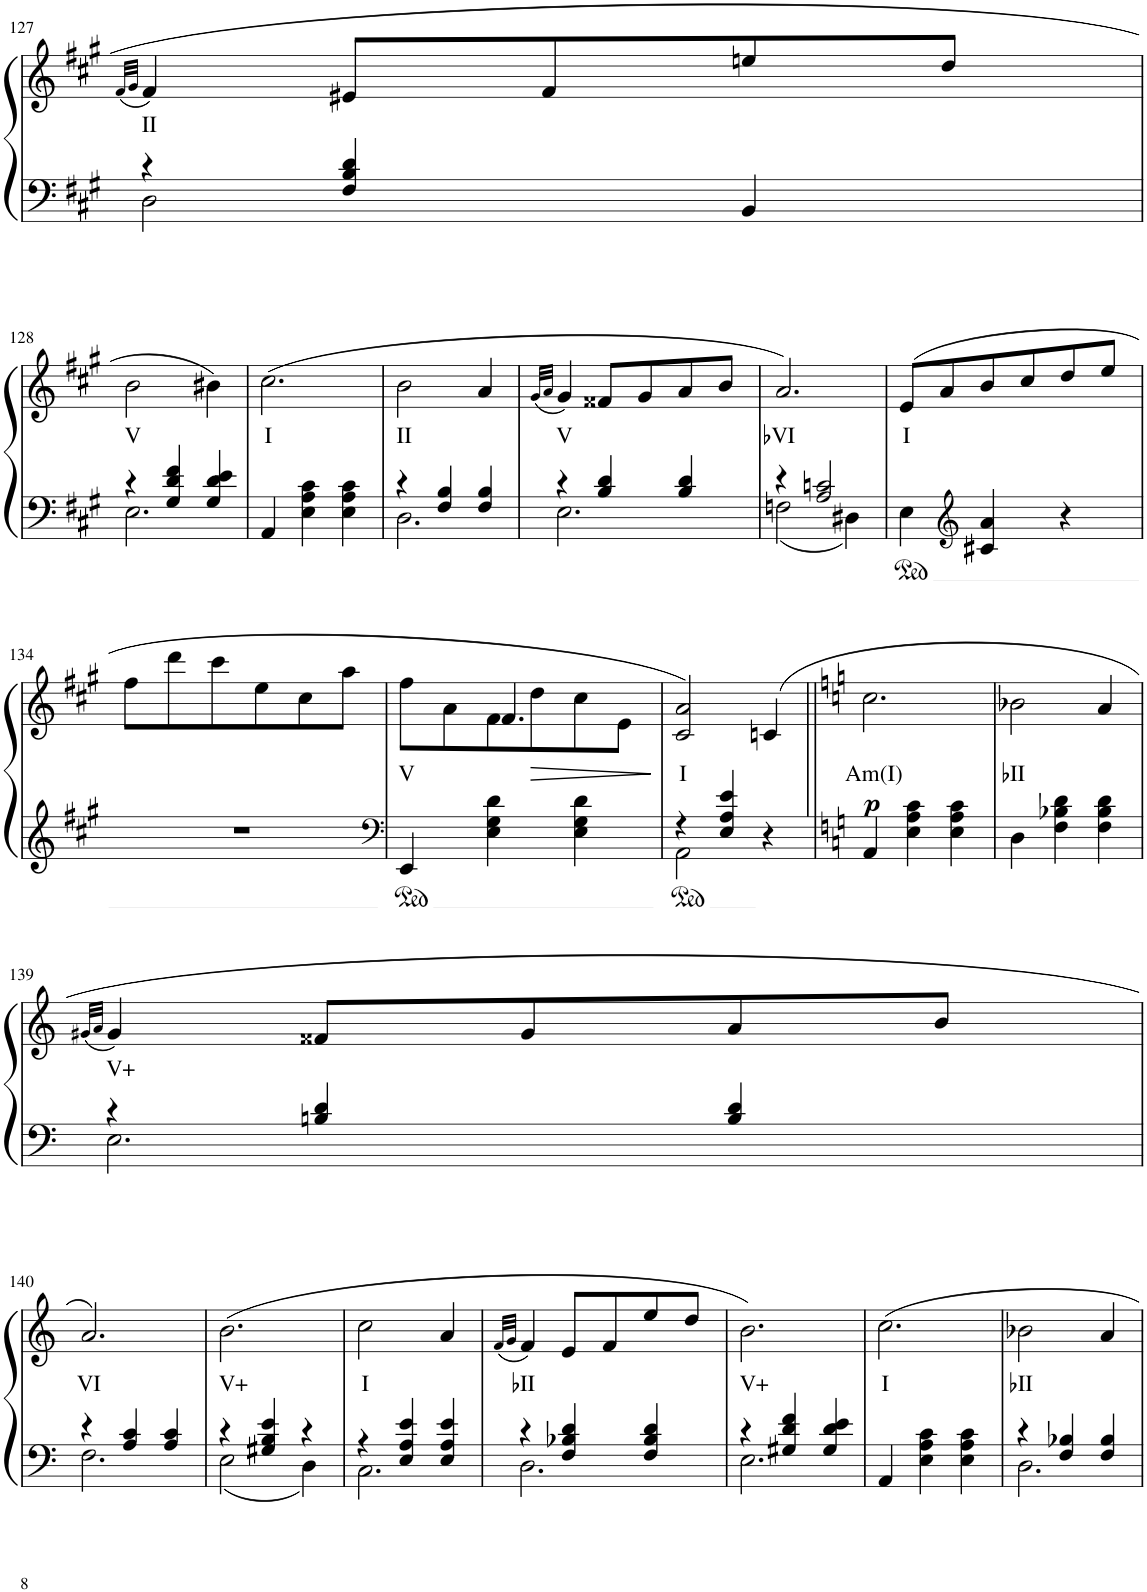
**kern	**kern	**text	**dynam
*part1	*part1	*part1	*part1
*staff2	*staff1	*staff1	*staff1/2
*I"Piano	*	*	*
*I'Pno	*	*	*
!!LO:PB:g=z
*clefF4	*clefG2	*	*
*k[f#c#g#]	*k[f#c#g#]	*	*
*M3/4	*M3/4	*	*
=127	=127	=127	=127
.	(32qf#/LLL	.	.
.	32qg#/JJJ	.	.
*^	*	*	*
!	!	!	!LO:LY:b	!
4r	2D\	4f#/)	II	.
4F#/ 4B/ 4d/	.	8e#X/L	.	.
.	.	8f#/	.	.
4BB/	4ryy	8een/	.	.
.	.	8dd/J	.	.
!!LO:LB:g=z
=128	=128	=128	=128	=128
!	!	!	!LO:LY:b	!
4r	2.E\	2b\	V	.
4G#/ 4d/ 4f#/	.	.	.	.
4G#/ 4d/ 4e/	.	4b#X\	.	.
*v	*v	*	*	*
=129	=129	=129	=129
!	!	!LO:LY:b	!
4AA/	(2.cc#\	I	.
4E\ 4A\ 4c#\	.	.	.
4E\ 4A\ 4c#\	.	.	.
=130	=130	=130	=130
*^	*	*	*
!	!	!	!LO:LY:b	!
4r	2.D\	2b\	II	.
4F#/ 4B/	.	.	.	.
4F#/ 4B/	.	4a/	.	.
=131	=131	=131	=131	=131
.	.	(32qg#/LLL	.	.
.	.	32qa/JJJ	.	.
!	!	!	!LO:LY:b	!
4r	2.E\	4g#/)	V	.
4B/ 4d/	.	8f##X/L	.	.
.	.	8g#/	.	.
4B/ 4d/	.	8a/	.	.
.	.	8b/J	.	.
=132	=132	=132	=132	=132
!	!	!	!LO:LY:b	!
4r	2Fn\	2.a/)	♭VI	.
2A/ 2cn/	.	.	.	.
.	4D#X\	.	.	.
=133	=133	=133	=133	=133
!	!	!	!LO:LY:b	!
*v	*v	*	*	*
4E\	(8e/L	I	.
.	8a/	.	.
*clefG2	*	*	*
4c#X/ 4a/	8b/	.	.
.	8cc#/	.	.
4r	8dd/	.	.
.	8ee/J	.	.
!!LO:LB:g=z
=134	=134	=134	=134
2.r	8ff#\L	.	.
.	8ddd\	.	.
.	8ccc#\	.	.
.	8ee\	.	.
.	8cc#\	.	.
.	8aa\J	.	.
=135	=135	=135	=135
*clefF4	*	*	*
!	!	!LO:LY:b	!
*	*^	*	*
4EE/	8ff#\L	4ryy	V	.
.	8a\	.	.	.
4E\ 4G#\ 4d\	8f#\	4.f#/	.	.
!	!	!	!	!LO:HP:b
.	8dd\	.	.	>
4E\ 4G#\ 4d\	8cc#\	.	.	.
.	8e\J	8ryy	.	.
*	*v	*v	*	*
.	.	.	]
=136	=136	=136	=136
*^	*	*	*
!	!	!	!LO:LY:b	!
4r	2AA\	2c#/ 2a/)	I	.
4E/ 4A/ 4e/	.	.	.	.
4r	4ryy	(4cn/	.	.
*v	*v	*	*	*
=137||	=137||	=137||	=137||
*k[]	*k[]	*	*
*^	*	*	*
!	!	!	!LO:LY:b	!LO:DY:b
*v	*v	*	*	*
4AA/	2.cc\	Am(I)	p
4E\ 4A\ 4c\	.	.	.
4E\ 4A\ 4c\	.	.	.
=138	=138	=138	=138
!	!	!LO:LY:b	!
4D\	2b-X\	♭II	.
4F\ 4B-X\ 4d\	.	.	.
4F\ 4B-\ 4d\	4a/	.	.
!!LO:LB:g=z
=139	=139	=139	=139
.	(32qg#X/LLL	.	.
.	32qa/JJJ	.	.
*^	*	*	*
!	!	!	!LO:LY:b	!
4r	2.E\	4g#/)	V+	.
4Bn/ 4d/	.	8f##X/L	.	.
.	.	8g#/	.	.
4B/ 4d/	.	8a/	.	.
.	.	8b/J	.	.
!!LO:LB:g=z
=140	=140	=140	=140	=140
!	!	!	!LO:LY:b	!
4r	2.F\	2.a/)	VI	.
4A/ 4c/	.	.	.	.
4A/ 4c/	.	.	.	.
=141	=141	=141	=141	=141
!	!	!	!LO:LY:b	!
4r	2E\	(2.b\	V+	.
4G#X/ 4B/ 4e/	.	.	.	.
4r	4D\	.	.	.
=142	=142	=142	=142	=142
!	!	!	!LO:LY:b	!
4r	2.C\	2cc\	I	.
4E/ 4A/ 4e/	.	.	.	.
4E/ 4A/ 4e/	.	4a/	.	.
=143	=143	=143	=143	=143
.	.	(32qf/LLL	.	.
.	.	32qg/JJJ	.	.
!	!	!	!LO:LY:b	!
4r	2.D\	4f/)	♭II	.
4F/ 4B-X/ 4d/	.	8e/L	.	.
.	.	8f/	.	.
4F/ 4B-/ 4d/	.	8ee/	.	.
.	.	8dd/J	.	.
=144	=144	=144	=144	=144
!	!	!	!LO:LY:b	!
4r	2.E\	2.b\)	V+	.
4G#X/ 4d/ 4f/	.	.	.	.
4G#/ 4d/ 4e/	.	.	.	.
*v	*v	*	*	*
=145	=145	=145	=145
!	!	!LO:LY:b	!
4AA/	2.cc\	I	.
4E\ 4A\ 4c\	.	.	.
4E\ 4A\ 4c\	.	.	.
=146	=146	=146	=146
*^	*	*	*
!	!	!	!LO:LY:b	!
4r	2.D\	2b-X\	♭II	.
4F/ 4B-X/	.	.	.	.
4F/ 4B-/	.	4a/	.	.
*v	*v	*	*	*
=	=	=	=
*-	*-	*-	*-
